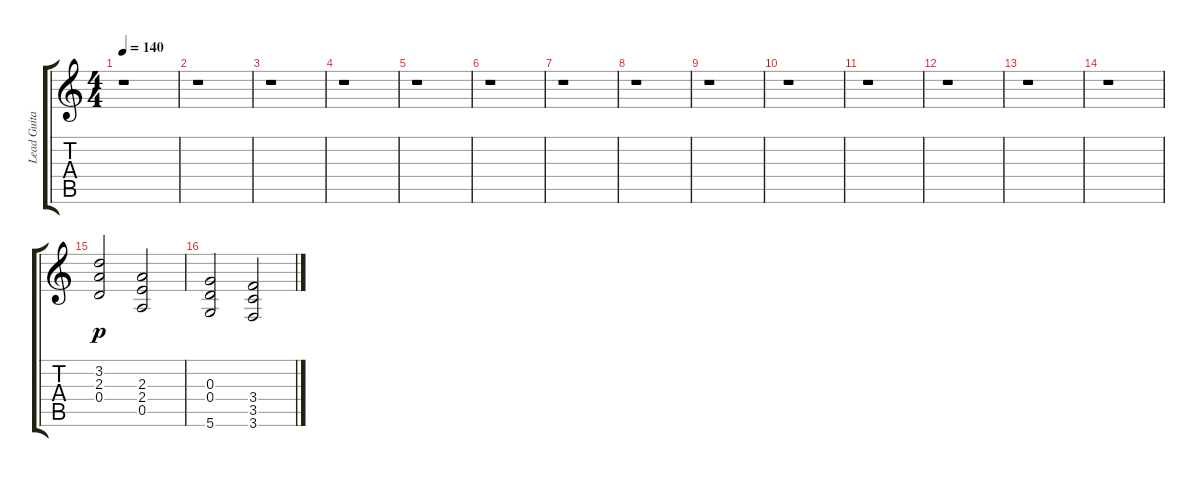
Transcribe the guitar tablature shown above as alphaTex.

\track ("Lead Guitar 1" "Lead Guita") {instrument distortionguitar}
\staff {score tabs}
\tuning (E4 B3 G3 D3 A2 D2) {hide}
\ts (4 4)
\tempo 140
\clef g2
\ks c
r.1{dy mf} |
r.1 |
r.1 |
r.1 |
r.1 |
r.1 |
r.1 |
r.1 |
r.1 |
r.1 |
r.1 |
r.1 |
r.1 |
r.1 |
(3.2 2.3 0.4).2{dy p} (2.3 2.4 0.5).2 |
(0.3 0.4 5.6).2 (3.4 3.5 3.6).2
